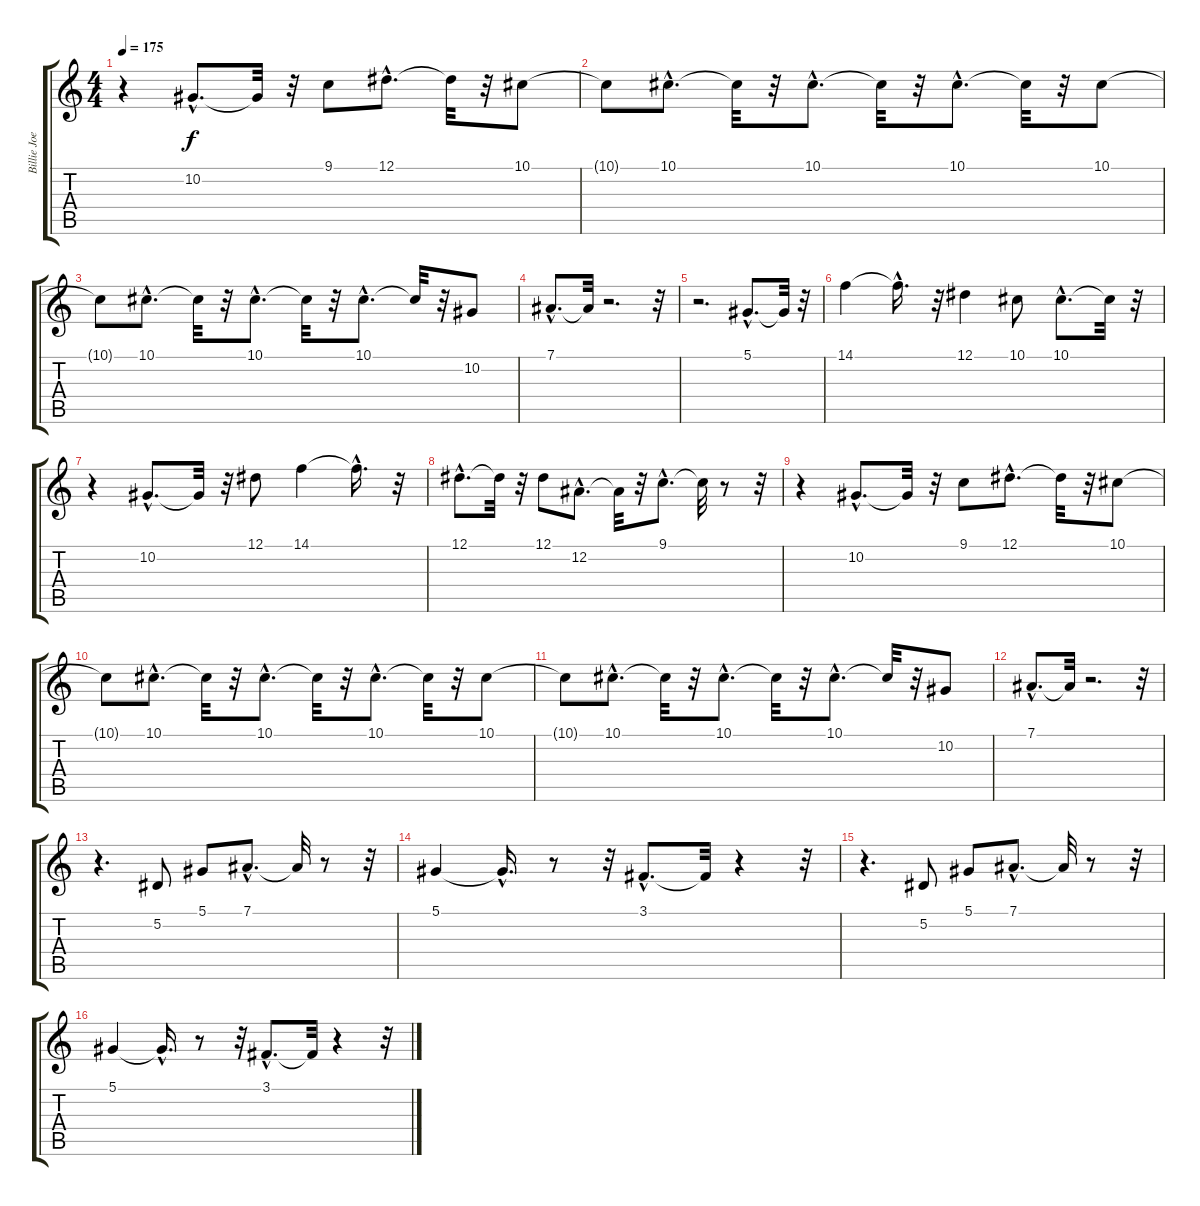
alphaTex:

\track ("Billie Joe Vocal" "Billie Joe") {instrument altosax}
\staff {score tabs}
\tuning (Eb4 Bb3 Gb3 Db3 Ab2 Eb2) {hide}
\ts (4 4)
\tempo 175
\clef g2
\ks c
r.4{dy f} 10.2{hac}.8{d} 10.2{t}.32 r.32 9.1.8 12.1{hac}.8{d} 12.1{t}.32 r.32 10.1.8 |
10.1{t}.8 10.1{hac}.8{d} 10.1{t}.32 r.32 10.1{hac}.8{d} 10.1{t}.32 r.32 10.1{hac}.8{d} 10.1{t}.32 r.32 10.1.8 |
10.1{t}.8 10.1{hac}.8{d} 10.1{t}.32 r.32 10.1{hac}.8{d} 10.1{t}.32 r.32 10.1{hac}.8{d} 10.1{t}.32 r.32 10.2.8 |
7.1{hac}.8{d} 7.1{t}.32 r.2{d} r.32 |
r.2{d} 5.1{hac}.8{d} 5.1{t}.32 r.32 |
14.1.4 14.1{hac t}.16{d} r.32 12.1.4 10.1.8 10.1{hac}.8{d} 10.1{t}.32 r.32 |
r.4 10.2{hac}.8{d} 10.2{t}.32 r.32 12.1.8 14.1.4 14.1{hac t}.16{d} r.32 |
12.1{hac}.8{d} 12.1{t}.32 r.32 12.1.8 12.2{hac}.8{d} 12.2{t}.32 r.32 9.1{hac}.8{d} 9.1{t}.32 r.8 r.32 |
r.4 10.2{hac}.8{d} 10.2{t}.32 r.32 9.1.8 12.1{hac}.8{d} 12.1{t}.32 r.32 10.1.8 |
10.1{t}.8 10.1{hac}.8{d} 10.1{t}.32 r.32 10.1{hac}.8{d} 10.1{t}.32 r.32 10.1{hac}.8{d} 10.1{t}.32 r.32 10.1.8 |
10.1{t}.8 10.1{hac}.8{d} 10.1{t}.32 r.32 10.1{hac}.8{d} 10.1{t}.32 r.32 10.1{hac}.8{d} 10.1{t}.32 r.32 10.2.8 |
7.1{hac}.8{d} 7.1{t}.32 r.2{d} r.32 |
r.4{d} 5.2.8 5.1.8 7.1{hac}.8{d} 7.1{t}.32 r.8 r.32 |
5.1.4 5.1{hac t}.16{d} r.8 r.32 3.1{hac}.8{d} 3.1{t}.32 r.4 r.32 |
r.4{d} 5.2.8 5.1.8 7.1{hac}.8{d} 7.1{t}.32 r.8 r.32 |
5.1.4 5.1{hac t}.16{d} r.8 r.32 3.1{hac}.8{d} 3.1{t}.32 r.4 r.32
